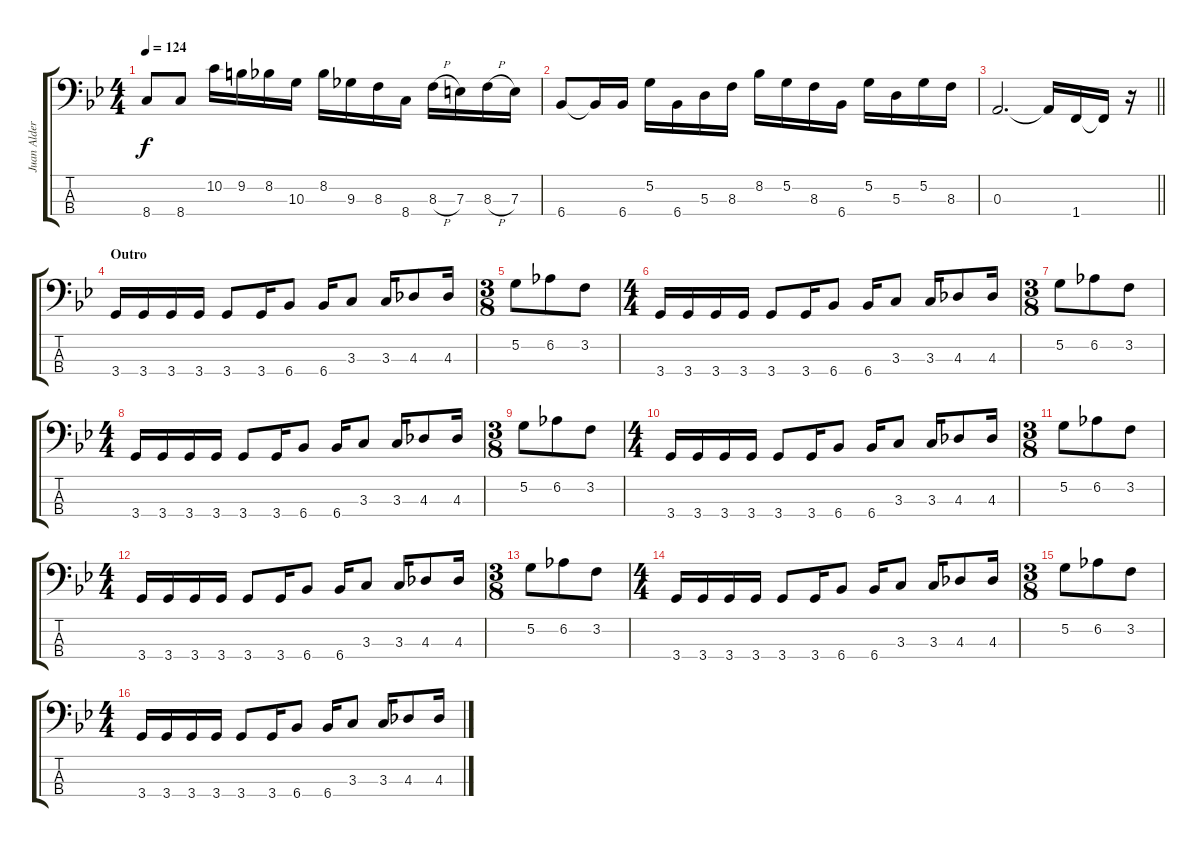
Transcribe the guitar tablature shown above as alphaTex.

\track ("Juan Alderete" "Juan Alder") {instrument electricbassfinger}
\staff {score tabs}
\tuning (G2 D2 A1 E1) {hide}
\ts (4 4)
\tempo 124
\clef f4
\ks gminor
8.4.8{dy f} 8.4.8 10.2.16 9.2.16 8.2.16 10.3.16 8.2.16 9.3.16 8.3.16 8.4.16 8.3{h}.16 7.3.16 8.3{h}.16 7.3.16 |
6.4.8 6.4{t}.16 6.4.16 5.2.16 6.4.16 5.3.16 8.3.16 8.2.16 5.2.16 8.3.16 6.4.16 5.2.16 5.3.16 5.2.16 8.3.16 |
\barLineRight lightlight
0.3.2{d} 0.3{t}.16 1.4.16 1.4{t}.16 r.16 |
\section ("" "Outro")
3.4.16 3.4.16 3.4.16 3.4.16 3.4.8 3.4.16 6.4.8 6.4.16 3.3.8 3.3.16 4.3.8 4.3.16 |
\ts (3 8)
5.2.8 6.2.8 3.2.8 |
\ts (4 4)
3.4.16 3.4.16 3.4.16 3.4.16 3.4.8 3.4.16 6.4.8 6.4.16 3.3.8 3.3.16 4.3.8 4.3.16 |
\ts (3 8)
5.2.8 6.2.8 3.2.8 |
\ts (4 4)
3.4.16 3.4.16 3.4.16 3.4.16 3.4.8 3.4.16 6.4.8 6.4.16 3.3.8 3.3.16 4.3.8 4.3.16 |
\ts (3 8)
5.2.8 6.2.8 3.2.8 |
\ts (4 4)
3.4.16 3.4.16 3.4.16 3.4.16 3.4.8 3.4.16 6.4.8 6.4.16 3.3.8 3.3.16 4.3.8 4.3.16 |
\ts (3 8)
5.2.8 6.2.8 3.2.8 |
\ts (4 4)
3.4.16 3.4.16 3.4.16 3.4.16 3.4.8 3.4.16 6.4.8 6.4.16 3.3.8 3.3.16 4.3.8 4.3.16 |
\ts (3 8)
5.2.8 6.2.8 3.2.8 |
\ts (4 4)
3.4.16 3.4.16 3.4.16 3.4.16 3.4.8 3.4.16 6.4.8 6.4.16 3.3.8 3.3.16 4.3.8 4.3.16 |
\ts (3 8)
5.2.8 6.2.8 3.2.8 |
\ts (4 4)
3.4.16 3.4.16 3.4.16 3.4.16 3.4.8 3.4.16 6.4.8 6.4.16 3.3.8 3.3.16 4.3.8 4.3.16
